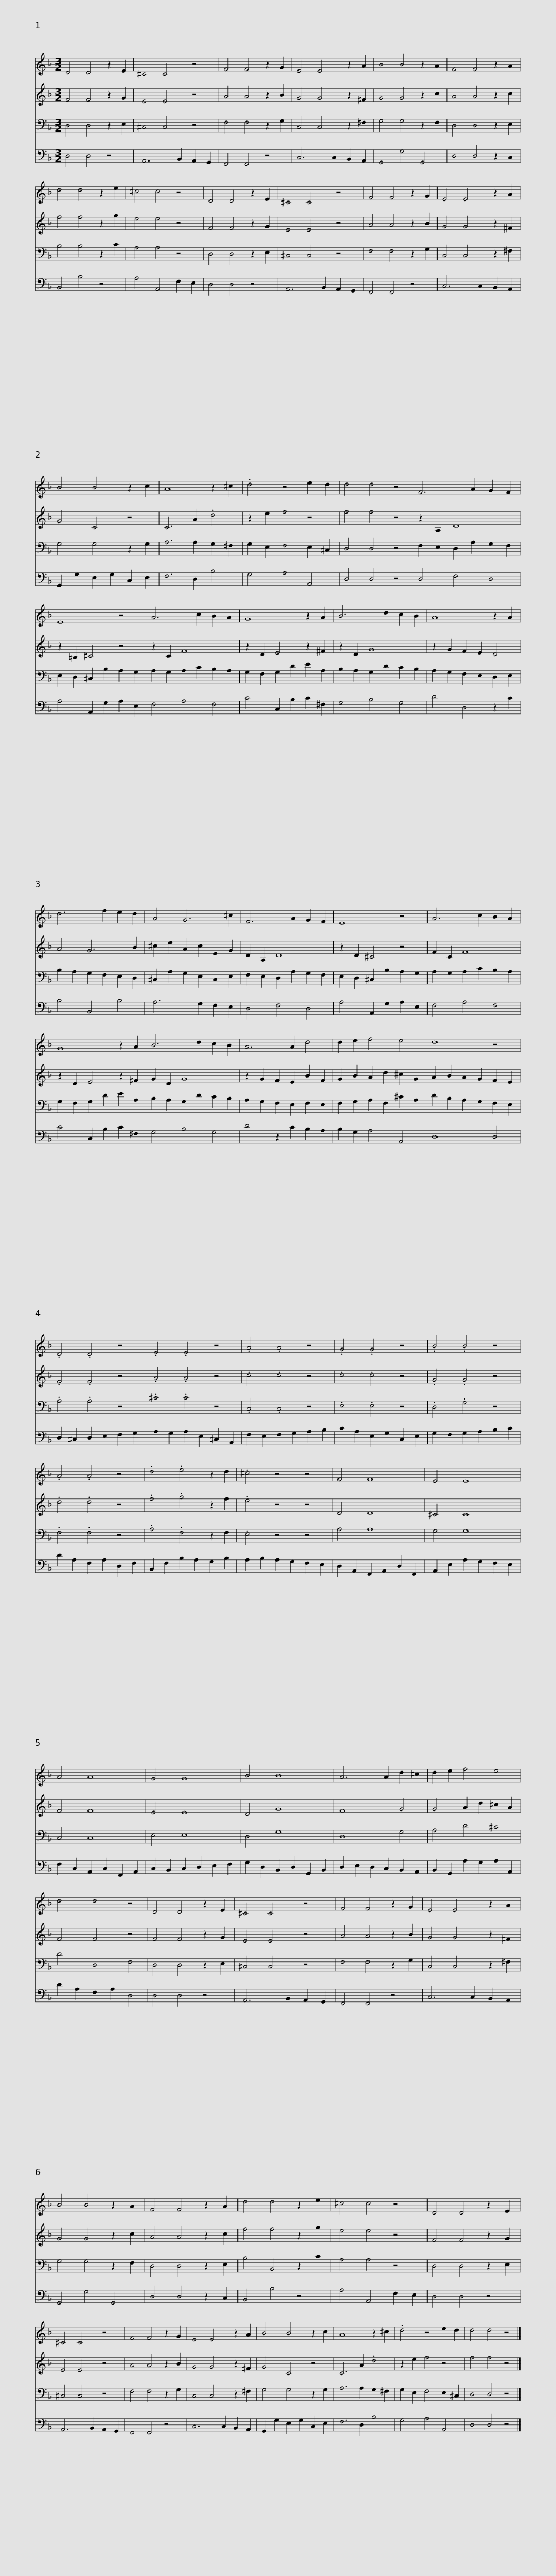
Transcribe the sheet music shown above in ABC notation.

X:1
%%score 1 2 3 4
L:1/8
M:3/2
I:linebreak $
K:F
V:1 treble
V:2 treble
V:3 bass
V:4 bass transpose=-12
V:1
 D4 D4 z2 E2 | ^C4 C4 z4 | F4 F4 z2 G2 | E4 E4 z2 A2 | B4 B4 z2 A2 | %5
 F4 F4 z2 A2 | d4 d4 z2 e2 |$ ^c4 c4 z4 | D4 D4 z2 E2 | ^C4 C4 z4 | %10
 F4 F4 z2 G2 | E4 E4 z2 A2 | B4 B4 z2 c2 | A8 z2 ^c2 |$ .d4 z4 e2 d2 | %15
 d4 d4 z4 | F6 A2 G2 F2 | E8 z4 | A6 c2 B2 A2 | G8 z2 A2 |$ %20
 B6 d2 c2 B2 | A8 z2 A2 | d6 f2 e2 d2 | A4 G6 ^c2 | F6 A2 G2 F2 | %25
 E8 z4 |$ A6 c2 B2 A2 | G8 z2 A2 | B6 d2 c2 B2 | A6 A2 d4 | %30
 d2 e2 f4 e4 |$ d8 z4 | .D4 .D4 z4 | .E4 .E4 z4 | .A4 .A4 z4 | %35
 .G4 .G4 z4 | .B4 .B4 z4 |$ .A4 .A4 z4 | .d4 .e4 z2 d2 | .^c4 z4 z4 | %40
 F4 F8 | E4 E8 | A4 A8 |$ G4 G8 | B4 B8 | %45
 A6 A2 d2 ^c2 | d2 e2 f4 e4 | d4 d4 z4 | D4 D4 z2 E2 |$ ^C4 C4 z4 | %50
 F4 F4 z2 G2 | E4 E4 z2 A2 | B4 B4 z2 A2 | F4 F4 z2 A2 | d4 d4 z2 e2 | %55
 ^c4 c4 z4 | D4 D4 z2 E2 |$ ^C4 C4 z4 | F4 F4 z2 G2 | E4 E4 z2 A2 | %60
 B4 B4 z2 c2 | A8 z2 ^c2 | .d4 z4 e2 d2 | d4 d4 z4 |] %64
V:2
 F4 F4 z2 G2 | E4 E4 z4 | A4 A4 z2 B2 | G4 G4 z2 ^F2 | G4 G4 z2 c2 | %5
 A4 A4 z2 c2 | f4 f4 z2 g2 |$ e4 e4 z4 | F4 F4 z2 G2 | E4 E4 z4 | %10
 A4 A4 z2 B2 | G4 G4 z2 ^F2 | G4 C4 z4 | C6 A2 .d4 |$ z2 e2 f4 z4 | %15
 f4 f4 z4 | z2 A,2 D8 | z2 =B,2 ^C4 z4 | z2 C2 F8 | z2 D2 E4 z2 ^F2 |$ %20
 z2 D2 G8 | z2 G2 F2 E2 D4 | A4 G6 B2 | ^c2 e2 A2 c2 E2 G2 | D2 A,2 D8 | %25
 z2 D2 ^C4 z4 |$ F2 C2 F8 | z2 D2 E4 z2 ^F2 | G2 D2 G8 | z2 G2 F2 E2 B2 F2 | %30
 G2 B2 A2 d2 ^c2 G2 |$ A2 B2 A2 G2 F2 E2 | .F4 .F4 z4 | .A4 .A4 z4 | .c4 .c4 z4 | %35
 .c4 .c4 z4 | .G4 .G4 z4 |$ .d4 .d4 z4 | .f4 .g4 z2 f2 | .e4 z4 z4 | %40
 D4 D8 | ^C4 C8 | F4 F8 |$ E4 E8 | D4 G8 | %45
 F8 G4 | G4 A2 d2 ^c2 A2 | F4 F4 z4 | F4 F4 z2 G2 |$ E4 E4 z4 | %50
 A4 A4 z2 B2 | G4 G4 z2 ^F2 | G4 G4 z2 c2 | A4 A4 z2 c2 | f4 f4 z2 g2 | %55
 e4 e4 z4 | F4 F4 z2 G2 |$ E4 E4 z4 | A4 A4 z2 B2 | G4 G4 z2 ^F2 | %60
 G4 C4 z4 | C6 A2 .d4 | z2 e2 f4 z4 | f4 f4 z4 |] %64
V:3
 D,4 D,4 z2 E,2 | ^C,4 C,4 z4 | F,4 F,4 z2 G,2 | C,4 C,4 z2 ^F,2 | G,4 G,4 z2 F,2 | %5
 D,4 D,4 z2 E,2 | B,4 B,4 z2 C2 |$ A,4 A,4 z4 | D,4 D,4 z2 E,2 | ^C,4 C,4 z4 | %10
 F,4 F,4 z2 G,2 | C,4 C,4 z2 ^F,2 | G,4 G,4 z2 G,2 | A,6 A,2 G,2 ^F,2 |$ G,2 E,2 F,4 E,2 ^C,2 | %15
 D,4 D,4 z4 | F,2 E,2 D,2 A,2 G,2 F,2 | E,2 D,2 ^C,2 B,2 A,2 G,2 | A,2 G,2 A,2 C2 B,2 A,2 | G,2 F,2 G,2 D2 E2 A,2 |$ %20
 B,2 A,2 G,2 D2 C2 B,2 | A,2 G,2 F,2 E,2 D,2 E,2 | B,2 A,2 G,2 F,2 E,2 D,2 | ^C,2 A,2 G,2 E,2 C,2 E,2 | F,2 E,2 D,2 A,2 G,2 F,2 | %25
 E,2 D,2 ^C,2 B,2 A,2 G,2 |$ A,2 G,2 A,2 C2 B,2 A,2 | G,2 F,2 G,2 D2 E2 A,2 | B,2 A,2 G,2 D2 C2 B,2 | A,2 G,2 F,2 E,2 F,2 E,2 | %30
 F,2 G,2 A,2 F,2 ^C2 A,2 |$ D2 B,2 A,2 G,2 F,2 E,2 | .A,4 .A,4 z4 | .^C4 .C4 z4 | .C,4 .C,4 z4 | %35
 .E,4 .E,4 z4 | .D,4 .G,4 z4 |$ .F,4 .F,4 z4 | .A,4 .F,4 z2 F,2 | .E,4 z4 z4 | %40
 A,4 A,8 | G,4 G,8 | C,4 C,8 |$ E,4 E,8 | D,4 G,8 | %45
 D,8 G,4 | A,4 D4 ^C4 | D4 D,4 F,4 | D,4 D,4 z2 E,2 |$ ^C,4 C,4 z4 | %50
 F,4 F,4 z2 G,2 | C,4 C,4 z2 ^F,2 | G,4 G,4 z2 F,2 | D,4 D,4 z2 E,2 | B,4 B,,4 z2 C2 | %55
 A,4 A,4 z4 | D,4 D,4 z2 E,2 |$ ^C,4 C,4 z4 | F,4 F,4 z2 G,2 | C,4 C,4 z2 ^F,2 | %60
 G,4 G,4 z2 G,2 | A,6 A,2 G,2 ^F,2 | G,2 E,2 F,4 E,2 ^C,2 | D,4 D,4 z4 |] %64
V:4
 D,4 D,4 z4 | A,,6 B,,2 A,,2 G,,2 | F,,4 F,,4 z4 | C,6 C,2 B,,2 A,,2 | G,,4 G,4 G,,4 | %5
 D,4 D,4 z2 C,2 | B,,4 B,4 z4 |$ A,4 A,,4 F,2 E,2 | D,4 D,4 z4 | A,,6 B,,2 A,,2 G,,2 | %10
 F,,4 F,,4 z4 | C,6 C,2 B,,2 A,,2 | G,,2 G,2 E,2 G,2 C,2 E,2 | F,6 D,2 B,4 |$ G,4 A,4 A,,4 | %15
 D,4 D,4 z4 | D,4 F,4 D,4 | A,4 A,,2 G,2 A,2 E,2 | F,4 A,4 F,4 | C4 C,2 B,2 C2 ^F,2 |$ %20
 G,4 B,4 G,4 | D4 D,4 z2 C2 | B,4 B,,4 B,4 | A,6 G,2 F,2 E,2 | D,4 F,4 D,4 | %25
 A,4 A,,2 G,2 A,2 E,2 |$ F,4 A,4 F,4 | C4 C,2 B,2 C2 ^F,2 | G,4 B,4 G,4 | D4 z2 C2 B,2 A,2 | %30
 B,2 G,2 A,4 A,,4 |$ D,8 D,4 | D,2 ^C,2 D,2 E,2 F,2 G,2 | A,2 G,2 A,2 E,2 ^C,2 A,,2 | F,2 E,2 F,2 G,2 A,2 B,2 | %35
 C2 A,2 E,2 G,2 C,2 E,2 | G,2 F,2 G,2 A,2 B,2 C2 |$ D2 A,2 F,2 A,2 D,2 F,2 | B,,2 F,2 B,2 A,2 G,2 B,2 | A,2 B,2 A,2 G,2 F,2 E,2 | %40
 D,2 A,,2 F,,2 A,,2 D,2 F,,2 | A,,2 E,2 A,2 G,2 F,2 E,2 | F,2 C,2 A,,2 C,2 F,,2 A,,2 |$ C,2 B,,2 C,2 D,2 E,2 F,2 | G,2 D,2 B,,2 D,2 G,,2 B,,2 | %45
 D,2 E,2 D,2 C,2 B,,2 A,,2 | B,,2 G,,2 A,2 G,2 A,2 A,,2 | D2 A,2 F,2 A,2 D,4 | D,4 D,4 z4 |$ A,,6 B,,2 A,,2 G,,2 | %50
 F,,4 F,,4 z4 | C,6 C,2 B,,2 A,,2 | G,,4 G,4 G,,4 | D,4 D,4 z2 C,2 | B,,4 B,4 z4 | %55
 A,4 A,,4 F,2 E,2 | D,4 D,4 z4 |$ A,,6 B,,2 A,,2 G,,2 | F,,4 F,,4 z4 | C,6 C,2 B,,2 A,,2 | %60
 G,,2 G,2 E,2 G,2 C,2 E,2 | F,6 D,2 B,4 | G,4 A,4 A,,4 | D,4 D,4 z4 |] %64
